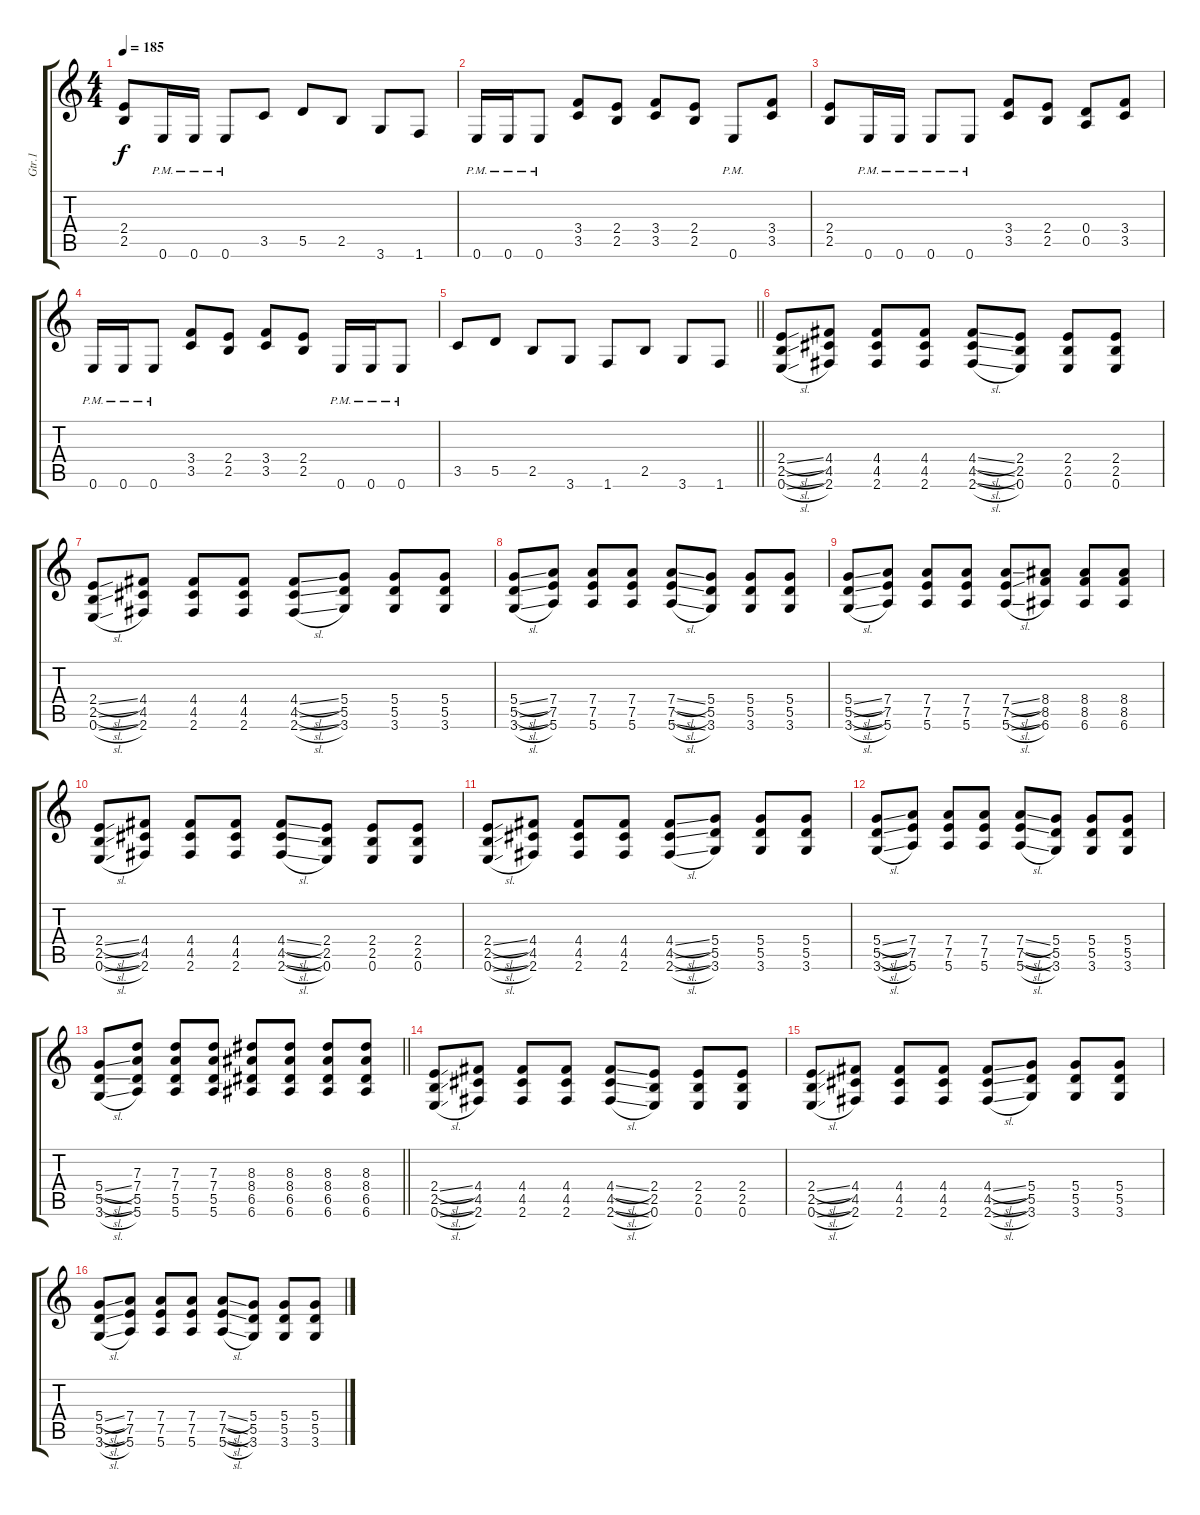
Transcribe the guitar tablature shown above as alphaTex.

\track ("Gtr.1" "Gtr.1") {instrument distortionguitar}
\staff {score tabs}
\tuning (E4 B3 G3 D3 A2 E2) {hide}
\ts (4 4)
\tempo 185
\clef g2
\ks c
(2.4 2.5).8{dy f} 0.6{pm}.16 0.6{pm}.16 0.6{pm}.8 3.5.8 5.5.8 2.5.8 3.6.8 1.6.8 |
0.6{pm}.16 0.6{pm}.16 0.6{pm}.8 (3.4 3.5).8 (2.4 2.5).8 (3.4 3.5).8 (2.4 2.5).8 0.6{pm}.8 (3.4 3.5).8 |
(2.4 2.5).8 0.6{pm}.16 0.6{pm}.16 0.6{pm}.8 0.6{pm}.8 (3.4 3.5).8 (2.4 2.5).8 (0.4 0.5).8 (3.4 3.5).8 |
0.6{pm}.16 0.6{pm}.16 0.6{pm}.8 (3.4 3.5).8 (2.4 2.5).8 (3.4 3.5).8 (2.4 2.5).8 0.6{pm}.16 0.6{pm}.16 0.6{pm}.8 |
\barLineRight lightlight
3.5.8 5.5.8 2.5.8 3.6.8 1.6.8 2.5.8 3.6.8 1.6.8 |
(2.4{sl} 2.5{sl} 0.6{sl}).8 (4.4 4.5 2.6).8 (4.4 4.5 2.6).8 (4.4 4.5 2.6).8 (4.4{sl} 4.5{sl} 2.6{sl}).8 (2.4 2.5 0.6).8 (2.4 2.5 0.6).8 (2.4 2.5 0.6).8 |
(2.4{sl} 2.5{sl} 0.6{sl}).8 (4.4 4.5 2.6).8 (4.4 4.5 2.6).8 (4.4 4.5 2.6).8 (4.4{sl} 4.5{sl} 2.6{sl}).8 (5.4 5.5 3.6).8 (5.4 5.5 3.6).8 (5.4 5.5 3.6).8 |
(5.4{sl} 5.5{sl} 3.6{sl}).8 (7.4 7.5 5.6).8 (7.4 7.5 5.6).8 (7.4 7.5 5.6).8 (7.4{sl} 7.5{sl} 5.6{sl}).8 (5.4 5.5 3.6).8 (5.4 5.5 3.6).8 (5.4 5.5 3.6).8 |
(5.4{sl} 5.5{sl} 3.6{sl}).8 (7.4 7.5 5.6).8 (7.4 7.5 5.6).8 (7.4 7.5 5.6).8 (7.4{sl} 7.5{sl} 5.6{sl}).8 (8.4 8.5 6.6).8 (8.4 8.5 6.6).8 (8.4 8.5 6.6).8 |
(2.4{sl} 2.5{sl} 0.6{sl}).8 (4.4 4.5 2.6).8 (4.4 4.5 2.6).8 (4.4 4.5 2.6).8 (4.4{sl} 4.5{sl} 2.6{sl}).8 (2.4 2.5 0.6).8 (2.4 2.5 0.6).8 (2.4 2.5 0.6).8 |
(2.4{sl} 2.5{sl} 0.6{sl}).8 (4.4 4.5 2.6).8 (4.4 4.5 2.6).8 (4.4 4.5 2.6).8 (4.4{sl} 4.5{sl} 2.6{sl}).8 (5.4 5.5 3.6).8 (5.4 5.5 3.6).8 (5.4 5.5 3.6).8 |
(5.4{sl} 5.5{sl} 3.6{sl}).8 (7.4 7.5 5.6).8 (7.4 7.5 5.6).8 (7.4 7.5 5.6).8 (7.4{sl} 7.5{sl} 5.6{sl}).8 (5.4 5.5 3.6).8 (5.4 5.5 3.6).8 (5.4 5.5 3.6).8 |
\barLineRight lightlight
(5.4{sl} 5.5{sl} 3.6{sl}).8 (7.3 7.4 5.5 5.6).8 (7.3 7.4 5.5 5.6).8 (7.3 7.4 5.5 5.6).8 (8.3 8.4 6.5 6.6).8 (8.3 8.4 6.5 6.6).8 (8.3 8.4 6.5 6.6).8 (8.3 8.4 6.5 6.6).8 |
(2.4{sl} 2.5{sl} 0.6{sl}).8 (4.4 4.5 2.6).8 (4.4 4.5 2.6).8 (4.4 4.5 2.6).8 (4.4{sl} 4.5{sl} 2.6{sl}).8 (2.4 2.5 0.6).8 (2.4 2.5 0.6).8 (2.4 2.5 0.6).8 |
(2.4{sl} 2.5{sl} 0.6{sl}).8 (4.4 4.5 2.6).8 (4.4 4.5 2.6).8 (4.4 4.5 2.6).8 (4.4{sl} 4.5{sl} 2.6{sl}).8 (5.4 5.5 3.6).8 (5.4 5.5 3.6).8 (5.4 5.5 3.6).8 |
(5.4{sl} 5.5{sl} 3.6{sl}).8 (7.4 7.5 5.6).8 (7.4 7.5 5.6).8 (7.4 7.5 5.6).8 (7.4{sl} 7.5{sl} 5.6{sl}).8 (5.4 5.5 3.6).8 (5.4 5.5 3.6).8 (5.4 5.5 3.6).8
